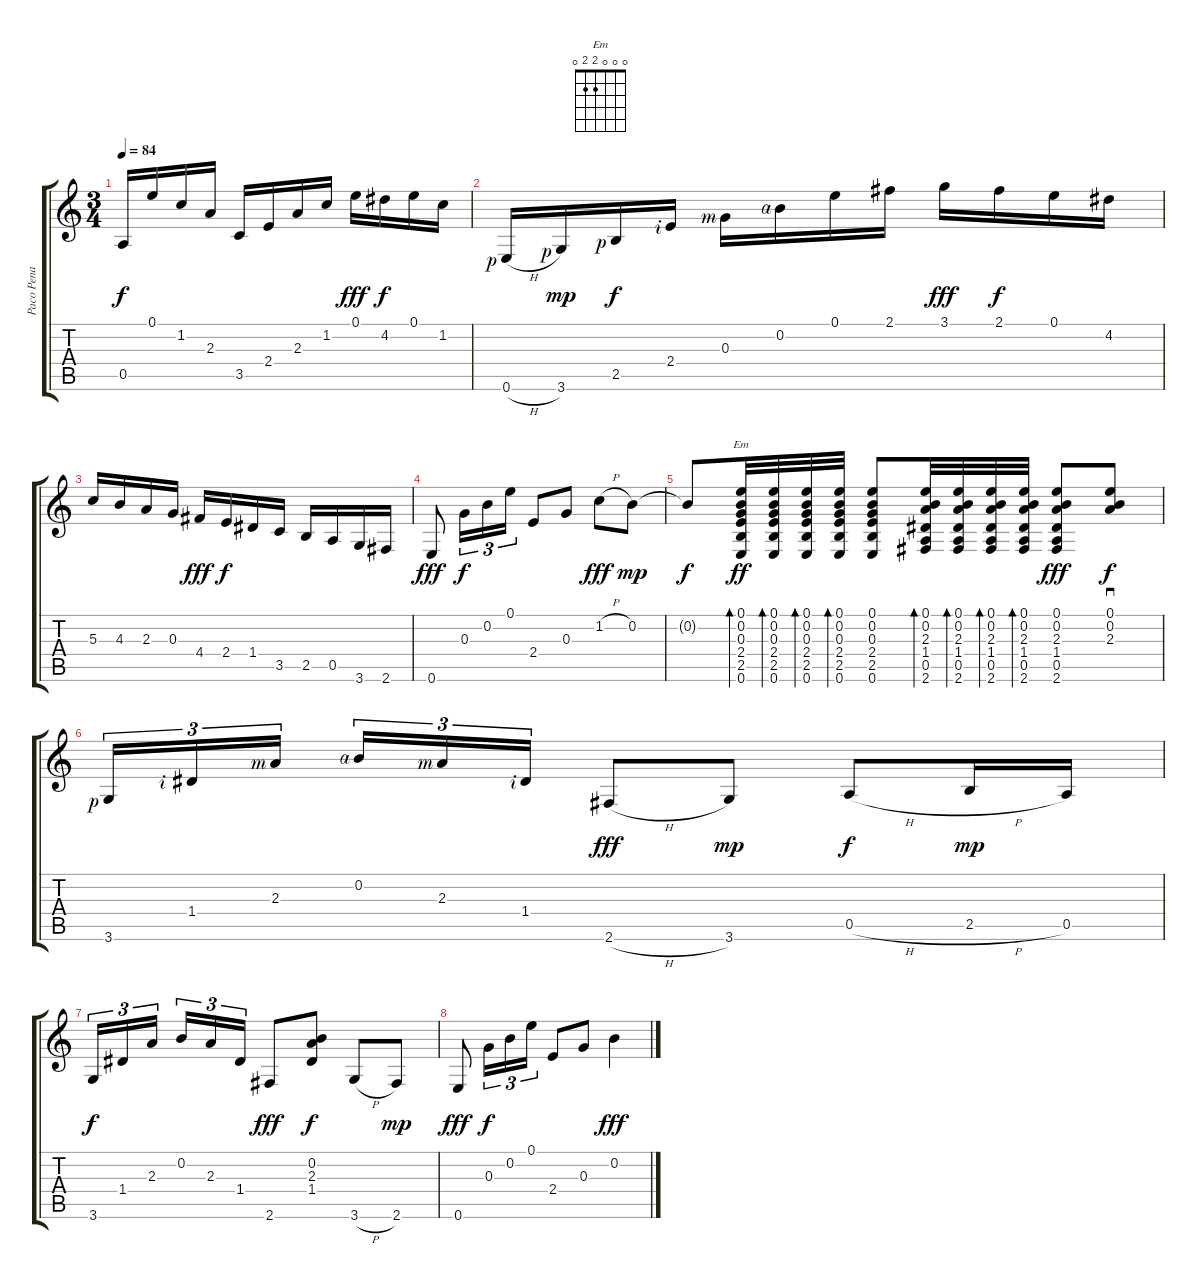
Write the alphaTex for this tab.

\track ("Paco Pena Flamenko Gitar" "Paco Pena ") {instrument acousticguitarnylon}
\staff {score tabs}
\tuning (E4 B3 G3 D3 A2 E2) {hide}
\chord ("Em" 0 0 0 2 2 0)
\ts (3 4)
\tempo 84
\clef g2
\ks c
0.5.16{dy f} 0.1.16 1.2.16 2.3.16 3.5.16 2.4.16 2.3.16 1.2.16 0.1.16{dy fff} 4.2.16{dy f} 0.1.16 1.2.16 |
0.6{h rf 1}.16 3.6{rf 1}.16{dy mp} 2.5{rf 1}.16{dy f} 2.4{rf 2}.16 0.3{rf 3}.16 0.2{rf 4}.16 0.1.16 2.1.16 3.1.16{dy fff} 2.1.16{dy f} 0.1.16 4.2.16 |
5.3.16 4.3.16 2.3.16 0.3.16 4.4.16{dy fff} 2.4.16{dy f} 1.4.16 3.5.16 2.5.16 0.5.16 3.6.16 2.6.16 |
0.6.8{dy fff} 0.3.16{tu (3 2) dy f} 0.2.16{tu (3 2)} 0.1.16{tu (3 2)} 2.4.8 0.3.8 1.2{h}.8{dy fff} 0.2.8{dy mp} |
0.2{t}.8{dy f} (0.1 0.2 0.3 2.4 2.5 0.6).32{bd 120 ch "Em" dy ff} (0.1 0.2 0.3 2.4 2.5 0.6).32{bd 120} (0.1 0.2 0.3 2.4 2.5 0.6).32{bd 120} (0.1 0.2 0.3 2.4 2.5 0.6).32{bd 120} (0.1 0.2 0.3 2.4 2.5 0.6).8 (0.1 0.2 2.3 1.4 0.5 2.6).32{bd 120} (0.1 0.2 2.3 1.4 0.5 2.6).32{bd 120} (0.1 0.2 2.3 1.4 0.5 2.6).32{bd 120} (0.1 0.2 2.3 1.4 0.5 2.6).32{bd 120} (0.1 0.2 2.3 1.4 0.5 2.6).8{dy fff} (0.1 0.2 2.3).8{sd dy f} |
3.6{rf 1}.16{tu (3 2)} 1.4{rf 2}.16{tu (3 2)} 2.3{rf 3}.16{tu (3 2) beam splitsecondary} 0.2{rf 4}.16{tu (3 2)} 2.3{rf 3}.16{tu (3 2)} 1.4{rf 2}.16{tu (3 2)} 2.6{h}.8{dy fff} 3.6.8{dy mp} 0.5{h}.8{dy f} 2.5{h}.16{dy mp} 0.5.16 |
3.6.16{tu (3 2) dy f} 1.4.16{tu (3 2)} 2.3.16{tu (3 2) beam splitsecondary} 0.2.16{tu (3 2)} 2.3.16{tu (3 2)} 1.4.16{tu (3 2)} 2.6.8{dy fff} (0.2 2.3 1.4).8{dy f} 3.6{h}.8 2.6.8{dy mp} |
0.6.8{dy fff} 0.3.16{tu (3 2) dy f} 0.2.16{tu (3 2)} 0.1.16{tu (3 2)} 2.4.8 0.3.8 0.2.4{dy fff}
